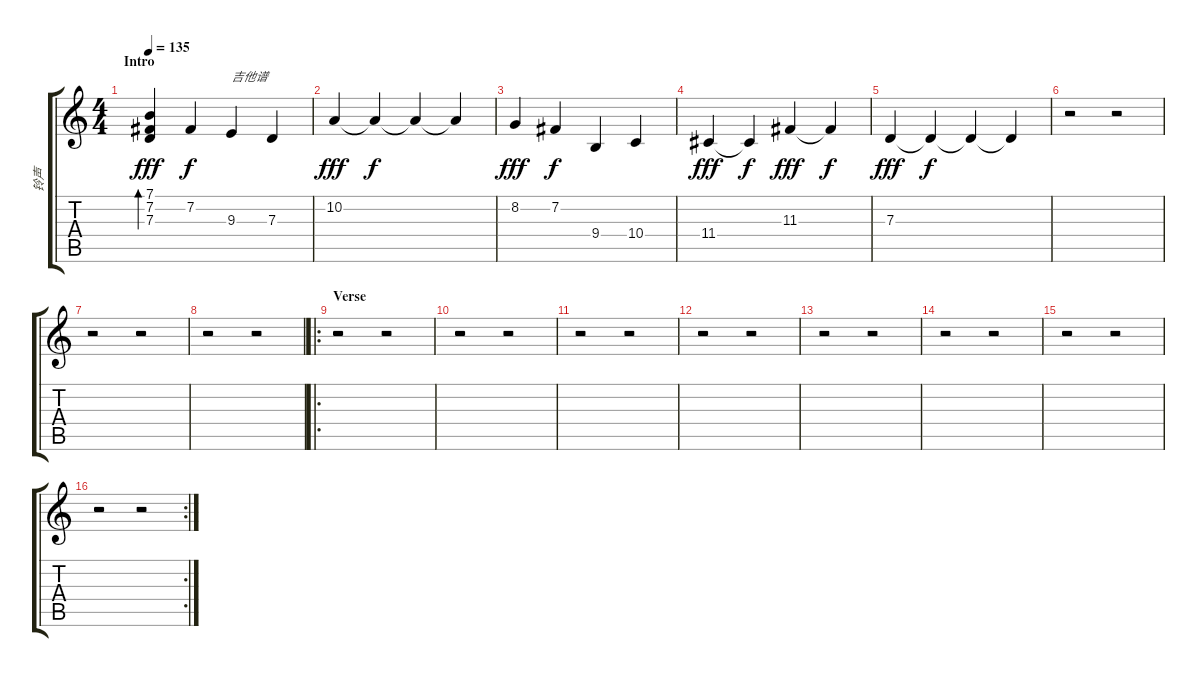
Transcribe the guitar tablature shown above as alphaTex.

\track ("铃声" "铃声") {instrument glockenspiel}
\staff {score tabs}
\tuning (E4 B3 G3 D3 A2 E2) {hide}
\ts (4 4)
\section ("" "Intro")
\tempo 135
\clef g2
\ks c
(7.1 7.2 7.3).4{bd 240 dy fff instrument glockenspiel} 7.2.4{dy f} 9.3.4{txt "吉他谱"} 7.3.4 |
10.2.4{dy fff} 10.2{t}.4{dy f} 10.2{t}.4 10.2{t}.4 |
8.2.4{dy fff} 7.2.4{dy f} 9.4.4 10.4.4 |
11.4.4{dy fff} 11.4{t}.4{dy f} 11.3.4{dy fff} 11.3{t}.4{dy f} |
7.3.4{dy fff} 7.3{t}.4{dy f} 7.3{t}.4 7.3{t}.4 |
r.2 r.2 |
r.2 r.2 |
r.2 r.2 |
\ro
\section ("" "Verse")
r.2 r.2 |
r.2 r.2 |
r.2 r.2 |
r.2 r.2 |
r.2 r.2 |
r.2 r.2 |
r.2 r.2 |
\rc 2
r.2 r.2
